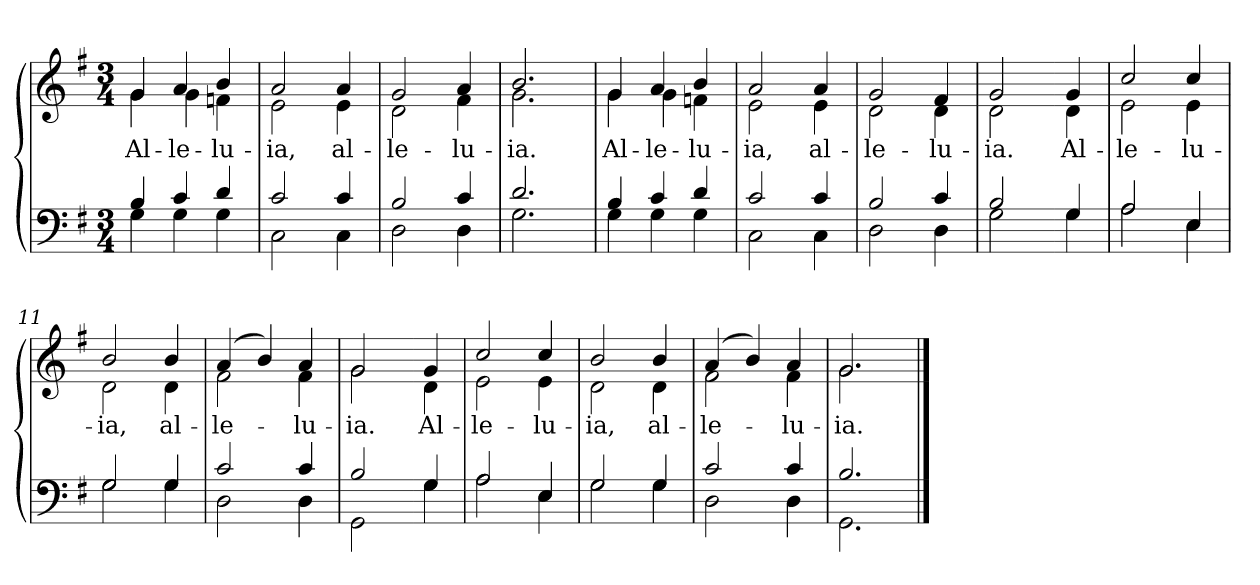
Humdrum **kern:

**kern	**kern	**text
*part2	*part1	*part1
*staff2	*staff1	*staff1
*clefF4	*clefG2	*
*k[f#]	*k[f#]	*
*M3/4	*M3/4	*
=1	=1	=1
*^	*	*
!	!	!LO:TX:b:i:t=Verse	!
!	!	!	!LO:LY:b
*	*	*^	*
4B/	4G\	4g/	4g\	Al-
!	!	!	!	!LO:LY:b
4c/	4G\	4a/	4g\	-le-
!	!	!	!	!LO:LY:b
4d/	4G\	4b/	4fn\	-lu-
=2	=2	=2	=2	=2
!	!	!	!	!LO:LY:b
2c/	2C\	2a/	2e\	-ia,
!	!	!	!	!LO:LY:b
4c/	4C\	4a/	4e\	al-
=3	=3	=3	=3	=3
!	!	!	!	!LO:LY:b
2B/	2D\	2g/	2d\	-le-
!	!	!	!	!LO:LY:b
4c/	4D\	4a/	4f#\	-lu-
=4	=4	=4	=4	=4
!	!	!	!	!LO:LY:b
2.d/	2.G\	2.b/	2.g\	-ia.
!!LO:LB:g=z	!!
=5	=5	=5	=5	=5
!	!	!	!	!LO:LY:b
4B/	4G\	4g/	4g\	Al-
!	!	!	!	!LO:LY:b
4c/	4G\	4a/	4g\	-le-
!	!	!	!	!LO:LY:b
4d/	4G\	4b/	4fn\	-lu-
=6	=6	=6	=6	=6
!	!	!	!	!LO:LY:b
2c/	2C\	2a/	2e\	-ia,
!	!	!	!	!LO:LY:b
4c/	4C\	4a/	4e\	al-
=7	=7	=7	=7	=7
!	!	!	!	!LO:LY:b
2B/	2D\	2g/	2d\	-le-
!	!	!	!	!LO:LY:b
4c/	4D\	4f#/	4d\	-lu-
=8	=8	=8	=8	=8
!	!	!	!	!LO:LY:b
2B/	2G\	2g/	2d\	-ia.
!!LO:LB:g=z	!!
=9-	=9-	=9-	=9-	=9-
!	!	!	!	!LO:LY:b
4G/	4G\	4g/	4d\	Al-
=10	=10	=10	=10	=10
!	!	!	!	!LO:LY:b
2A/	2A\	2cc/	2e\	-le-
!	!	!	!	!LO:LY:b
4E/	4E\	4cc/	4e\	-lu-
=11	=11	=11	=11	=11
!	!	!	!	!LO:LY:b
2G/	2G\	2b/	2d\	-ia,
!	!	!	!	!LO:LY:b
4G/	4G\	4b/	4d\	al-
=12	=12	=12	=12	=12
!	!	!	!	!LO:LY:b
2c/	2D\	(>4a/	2f#\	-le-
.	.	4b/)	.	.
!	!	!	!	!LO:LY:b
4c/	4D\	4a/	4f#\	-lu-
=13	=13	=13	=13	=13
!	!	!	!	!LO:LY:b
2B/	2GG\	2g/	2g\	-ia.
!!LO:LB:g=z	!!
=14-	=14-	=14-	=14-	=14-
!	!	!	!	!LO:LY:b
4G/	4G\	4g/	4d\	Al-
=15	=15	=15	=15	=15
!	!	!	!	!LO:LY:b
2A/	2A\	2cc/	2e\	-le-
!	!	!	!	!LO:LY:b
4E/	4E\	4cc/	4e\	-lu-
=16	=16	=16	=16	=16
!	!	!	!	!LO:LY:b
2G/	2G\	2b/	2d\	-ia,
!	!	!	!	!LO:LY:b
4G/	4G\	4b/	4d\	al-
=17	=17	=17	=17	=17
!	!	!	!	!LO:LY:b
2c/	2D\	(>4a/	2f#\	-le-
.	.	4b/)	.	.
!	!	!	!	!LO:LY:b
4c/	4D\	4a/	4f#\	-lu-
=18	=18	=18	=18	=18
!	!	!	!	!LO:LY:b
2.B/	2.GG\	2.g/	2.g\	-ia.
*v	*v	*	*	*
*	*v	*v	*
==	==	==
*-	*-	*-
